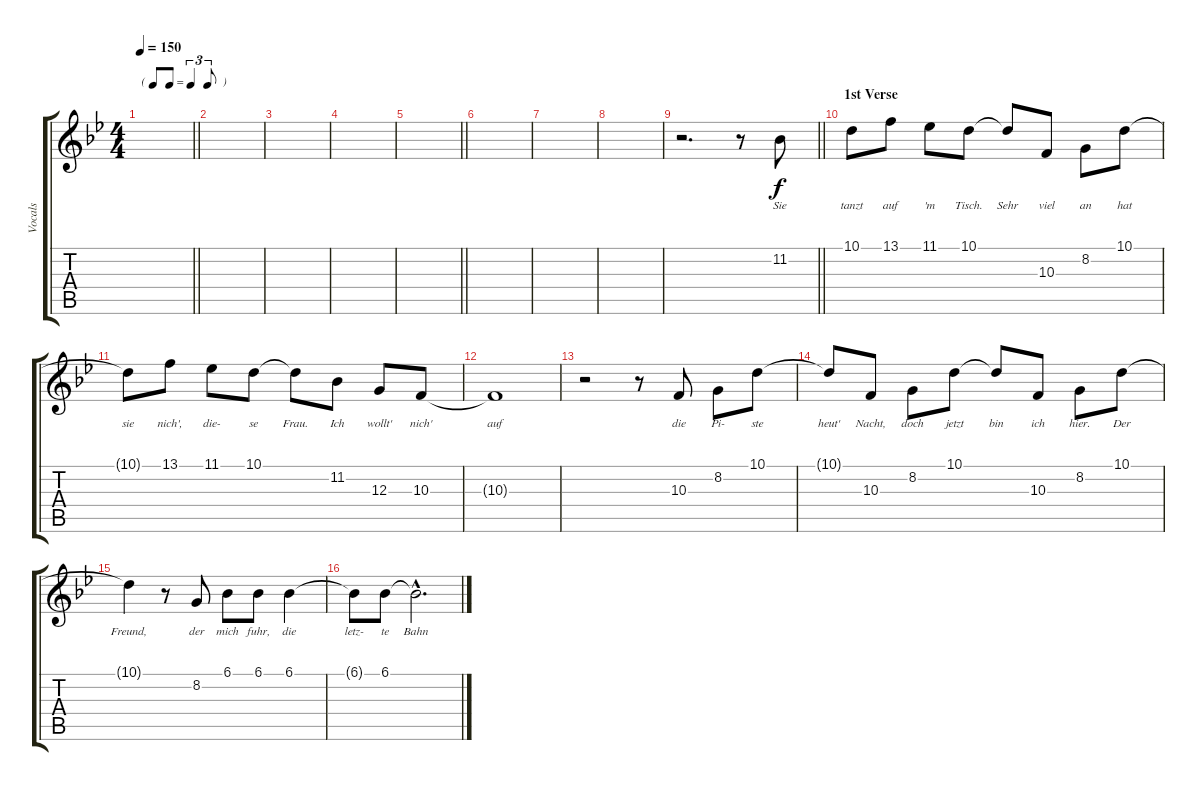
\track ("Vocals" "Vocals") {instrument vibraphone}
\staff {score tabs}
\tuning (E4 B3 G3 D3 A2 E2) {hide}
\ts (4 4)
\tf triplet8th
\tempo 150
\clef g2
\barLineRight lightlight
\ks bb
|
|
|
|
\barLineRight lightlight
|
|
|
|
\barLineRight lightlight
r.2{d} r.8 11.2.8{lyrics (0 "Sie") lyrics (1 "") lyrics (2 "") lyrics (3 "") lyrics (4 "")} |
\section ("" "1st Verse")
10.1.8{lyrics (0 "tanzt") lyrics (1 "") lyrics (2 "") lyrics (3 "") lyrics (4 "")} 13.1.8{lyrics (0 "auf") lyrics (1 "") lyrics (2 "") lyrics (3 "") lyrics (4 "")} 11.1.8{lyrics (0 "'m") lyrics (1 "") lyrics (2 "") lyrics (3 "") lyrics (4 "")} 10.1.8{lyrics (0 "Tisch.") lyrics (1 "") lyrics (2 "") lyrics (3 "") lyrics (4 "")} 10.1{t}.8{lyrics (0 "Sehr") lyrics (1 "") lyrics (2 "") lyrics (3 "") lyrics (4 "")} 10.3.8{lyrics (0 "viel") lyrics (1 "") lyrics (2 "") lyrics (3 "") lyrics (4 "")} 8.2.8{lyrics (0 "an") lyrics (1 "") lyrics (2 "") lyrics (3 "") lyrics (4 "")} 10.1.8{lyrics (0 "hat") lyrics (1 "") lyrics (2 "") lyrics (3 "") lyrics (4 "")} |
10.1{t}.8{lyrics (0 "sie") lyrics (1 "") lyrics (2 "") lyrics (3 "") lyrics (4 "")} 13.1.8{lyrics (0 "nich',") lyrics (1 "") lyrics (2 "") lyrics (3 "") lyrics (4 "")} 11.1.8{lyrics (0 "die-") lyrics (1 "") lyrics (2 "") lyrics (3 "") lyrics (4 "")} 10.1.8{lyrics (0 "se") lyrics (1 "") lyrics (2 "") lyrics (3 "") lyrics (4 "")} 10.1{t}.8{lyrics (0 "Frau.") lyrics (1 "") lyrics (2 "") lyrics (3 "") lyrics (4 "")} 11.2.8{lyrics (0 "Ich") lyrics (1 "") lyrics (2 "") lyrics (3 "") lyrics (4 "")} 12.3.8{lyrics (0 "wollt'") lyrics (1 "") lyrics (2 "") lyrics (3 "") lyrics (4 "")} 10.3.8{lyrics (0 "nich'") lyrics (1 "") lyrics (2 "") lyrics (3 "") lyrics (4 "")} |
10.3{t}.1{lyrics (0 "auf") lyrics (1 "") lyrics (2 "") lyrics (3 "") lyrics (4 "")} |
r.2 r.8 10.3.8{lyrics (0 "die") lyrics (1 "") lyrics (2 "") lyrics (3 "") lyrics (4 "")} 8.2.8{lyrics (0 "Pi-") lyrics (1 "") lyrics (2 "") lyrics (3 "") lyrics (4 "")} 10.1.8{lyrics (0 "ste") lyrics (1 "") lyrics (2 "") lyrics (3 "") lyrics (4 "")} |
10.1{t}.8{lyrics (0 "heut'") lyrics (1 "") lyrics (2 "") lyrics (3 "") lyrics (4 "")} 10.3.8{lyrics (0 "Nacht,") lyrics (1 "") lyrics (2 "") lyrics (3 "") lyrics (4 "")} 8.2.8{lyrics (0 "doch") lyrics (1 "") lyrics (2 "") lyrics (3 "") lyrics (4 "")} 10.1.8{lyrics (0 "jetzt") lyrics (1 "") lyrics (2 "") lyrics (3 "") lyrics (4 "")} 10.1{t}.8{lyrics (0 "bin") lyrics (1 "") lyrics (2 "") lyrics (3 "") lyrics (4 "")} 10.3.8{lyrics (0 "ich") lyrics (1 "") lyrics (2 "") lyrics (3 "") lyrics (4 "")} 8.2.8{lyrics (0 "hier.") lyrics (1 "") lyrics (2 "") lyrics (3 "") lyrics (4 "")} 10.1.8{lyrics (0 "Der") lyrics (1 "") lyrics (2 "") lyrics (3 "") lyrics (4 "")} |
10.1{t}.4{lyrics (0 "Freund,") lyrics (1 "") lyrics (2 "") lyrics (3 "") lyrics (4 "")} r.8 8.2.8{lyrics (0 "der") lyrics (1 "") lyrics (2 "") lyrics (3 "") lyrics (4 "")} 6.1.8{lyrics (0 "mich") lyrics (1 "") lyrics (2 "") lyrics (3 "") lyrics (4 "")} 6.1.8{lyrics (0 "fuhr,") lyrics (1 "") lyrics (2 "") lyrics (3 "") lyrics (4 "")} 6.1.4{lyrics (0 "die") lyrics (1 "") lyrics (2 "") lyrics (3 "") lyrics (4 "")} |
6.1{t}.8{lyrics (0 "letz-") lyrics (1 "") lyrics (2 "") lyrics (3 "") lyrics (4 "")} 6.1.8{lyrics (0 "te") lyrics (1 "") lyrics (2 "") lyrics (3 "") lyrics (4 "")} 6.1{hac t}.2{d lyrics (0 "Bahn") lyrics (1 "") lyrics (2 "") lyrics (3 "") lyrics (4 "")}
